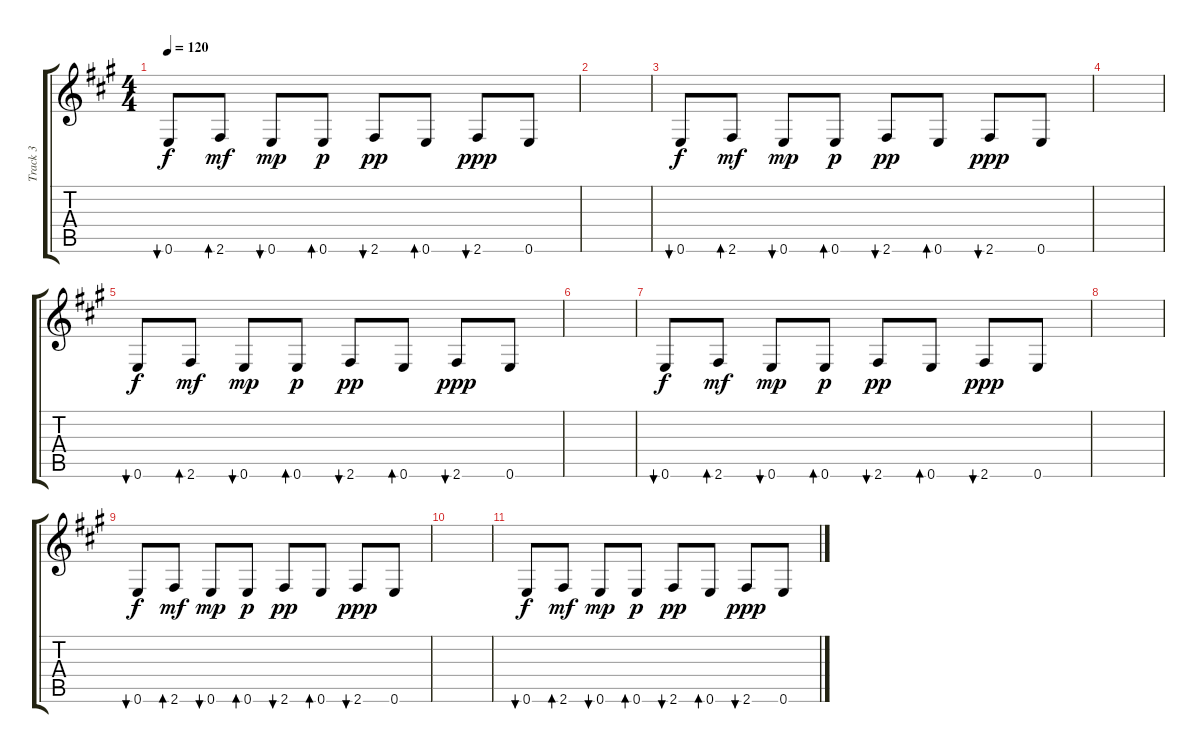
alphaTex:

\track ("Track 3" "Track 3") {instrument acousticguitarsteel}
\staff {score tabs}
\tuning (E4 B3 G3 D3 A2 E2) {hide}
\ts (4 4)
\tempo 120
\clef g2
\ks a
0.6.8{bu 60 dy f} 2.6.8{bd 60 dy mf} 0.6.8{bu 60 dy mp} 0.6.8{bd 60 dy p} 2.6.8{bu 60 dy pp} 0.6.8{bd 60} 2.6.8{bu 30 dy ppp} 0.6.8 |
|
0.6.8{bu 60 dy f} 2.6.8{bd 60 dy mf} 0.6.8{bu 60 dy mp} 0.6.8{bd 60 dy p} 2.6.8{bu 60 dy pp} 0.6.8{bd 60} 2.6.8{bu 30 dy ppp} 0.6.8 |
|
0.6.8{bu 60 dy f} 2.6.8{bd 60 dy mf} 0.6.8{bu 60 dy mp} 0.6.8{bd 60 dy p} 2.6.8{bu 60 dy pp} 0.6.8{bd 60} 2.6.8{bu 30 dy ppp} 0.6.8 |
|
0.6.8{bu 60 dy f} 2.6.8{bd 60 dy mf} 0.6.8{bu 60 dy mp} 0.6.8{bd 60 dy p} 2.6.8{bu 60 dy pp} 0.6.8{bd 60} 2.6.8{bu 30 dy ppp} 0.6.8 |
|
0.6.8{bu 60 dy f} 2.6.8{bd 60 dy mf} 0.6.8{bu 60 dy mp} 0.6.8{bd 60 dy p} 2.6.8{bu 60 dy pp} 0.6.8{bd 60} 2.6.8{bu 30 dy ppp} 0.6.8 |
|
0.6.8{bu 60 dy f} 2.6.8{bd 60 dy mf} 0.6.8{bu 60 dy mp} 0.6.8{bd 60 dy p} 2.6.8{bu 60 dy pp} 0.6.8{bd 60} 2.6.8{bu 30 dy ppp} 0.6.8
